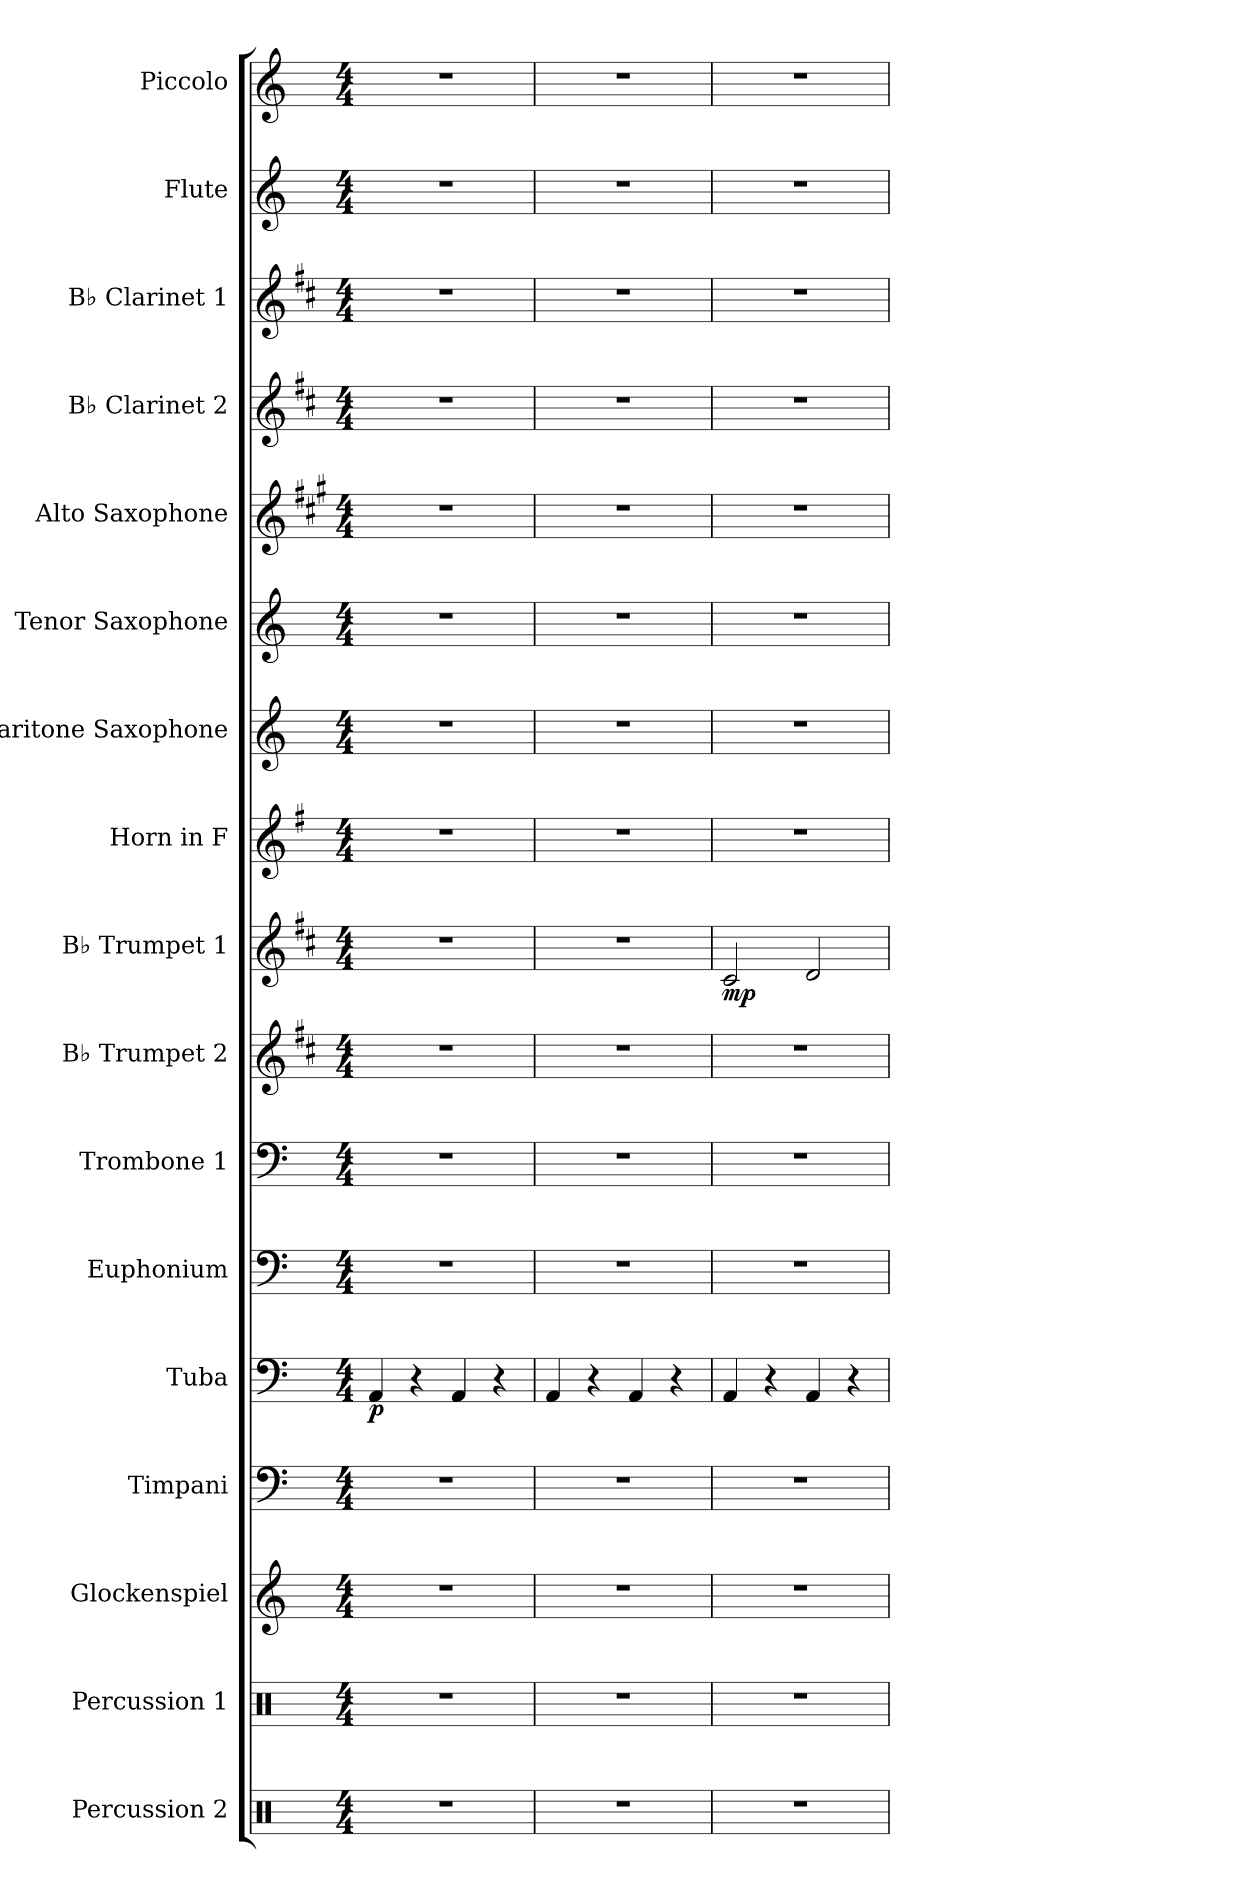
**kern	**kern	**kern	**kern	**kern	**dynam	**kern	**kern	**kern	**kern	**dynam	**kern	**kern	**kern	**kern	**kern	**kern	**kern	**kern
*part17	*part16	*part15	*part14	*part13	*part13	*part12	*part11	*part10	*part9	*part9	*part8	*part7	*part6	*part5	*part4	*part3	*part2	*part1
*staff17	*staff16	*staff15	*staff14	*staff13	*staff13	*staff12	*staff11	*staff10	*staff9	*staff9	*staff8	*staff7	*staff6	*staff5	*staff4	*staff3	*staff2	*staff1
*I"Percussion 2	*I"Percussion 1	*I"Glockenspiel	*I"Timpani	*I"Tuba	*	*I"Euphonium	*I"Trombone 1	*I"B♭ Trumpet 2	*I"B♭ Trumpet 1	*	*I"Horn in F	*I"Baritone Saxophone	*I"Tenor Saxophone	*I"Alto Saxophone	*I"B♭ Clarinet 2	*I"B♭ Clarinet 1	*I"Flute	*I"Piccolo
*I'Perc. 2	*I'Perc. 1	*I'Glk.	*I'Timp.	*I'Tba.	*	*I'Euph.	*I'Tbn. 1	*I'B♭ Tpt. 2	*I'B♭ Tpt. 1	*	*	*I'Bar. Sax.	*I'T. Sax.	*I'A. Sax.	*I'B♭ Cl. 2	*I'B♭ Cl. 1	*I'Fl.	*I'Picc.
*clefX	*clefX	*clefG2	*clefF4	*clefF4	*	*clefF4	*clefF4	*clefG2	*clefG2	*	*clefG2	*clefG2	*clefG2	*clefG2	*clefG2	*clefG2	*clefG2	*clefG2
*	*	*ITrd-14c-24	*	*	*	*	*	*ITrd1c2	*ITrd1c2	*	*ITrd4c7	*ITrd12c21	*ITrd8c14	*ITrd5c9	*ITrd1c2	*ITrd1c2	*	*ITrd-7c-12
*k[]	*k[]	*k[]	*k[]	*k[]	*	*k[]	*k[]	*k[]	*k[]	*	*k[]	*k[]	*k[]	*k[]	*k[]	*k[]	*k[]	*k[]
*M4/4	*M4/4	*M4/4	*M4/4	*M4/4	*	*M4/4	*M4/4	*M4/4	*M4/4	*	*M4/4	*M4/4	*M4/4	*M4/4	*M4/4	*M4/4	*M4/4	*M4/4
*MM80	*MM80	*MM80	*MM80	*MM80	*	*MM80	*MM80	*MM80	*MM80	*	*MM80	*MM80	*MM80	*MM80	*MM80	*MM80	*MM80	*MM80
=1	=1	=1	=1	=1	=1	=1	=1	=1	=1	=1	=1	=1	=1	=1	=1	=1	=1	=1
!	!	!	!	!	!LO:DY:b	!	!	!	!	!	!	!	!	!	!	!	!	!
1r	1r	1r	1r	4AA/	p	1r	1r	1r	1r	.	1r	1r	1r	1r	1r	1r	1r	1r
.	.	.	.	4r	.	.	.	.	.	.	.	.	.	.	.	.	.	.
.	.	.	.	4AA/	.	.	.	.	.	.	.	.	.	.	.	.	.	.
.	.	.	.	4r	.	.	.	.	.	.	.	.	.	.	.	.	.	.
=2	=2	=2	=2	=2	=2	=2	=2	=2	=2	=2	=2	=2	=2	=2	=2	=2	=2	=2
1r	1r	1r	1r	4AA/	.	1r	1r	1r	1r	.	1r	1r	1r	1r	1r	1r	1r	1r
.	.	.	.	4r	.	.	.	.	.	.	.	.	.	.	.	.	.	.
.	.	.	.	4AA/	.	.	.	.	.	.	.	.	.	.	.	.	.	.
.	.	.	.	4r	.	.	.	.	.	.	.	.	.	.	.	.	.	.
=3	=3	=3	=3	=3	=3	=3	=3	=3	=3	=3	=3	=3	=3	=3	=3	=3	=3	=3
!	!	!	!	!	!	!	!	!	!	!LO:DY:b	!	!	!	!	!	!	!	!
1r	1r	1r	1r	4AA/	.	1r	1r	1r	2B/	mp	1r	1r	1r	1r	1r	1r	1r	1r
.	.	.	.	4r	.	.	.	.	.	.	.	.	.	.	.	.	.	.
.	.	.	.	4AA/	.	.	.	.	2c/	.	.	.	.	.	.	.	.	.
.	.	.	.	4r	.	.	.	.	.	.	.	.	.	.	.	.	.	.
=	=	=	=	=	=	=	=	=	=	=	=	=	=	=	=	=	=	=
*-	*-	*-	*-	*-	*-	*-	*-	*-	*-	*-	*-	*-	*-	*-	*-	*-	*-	*-
